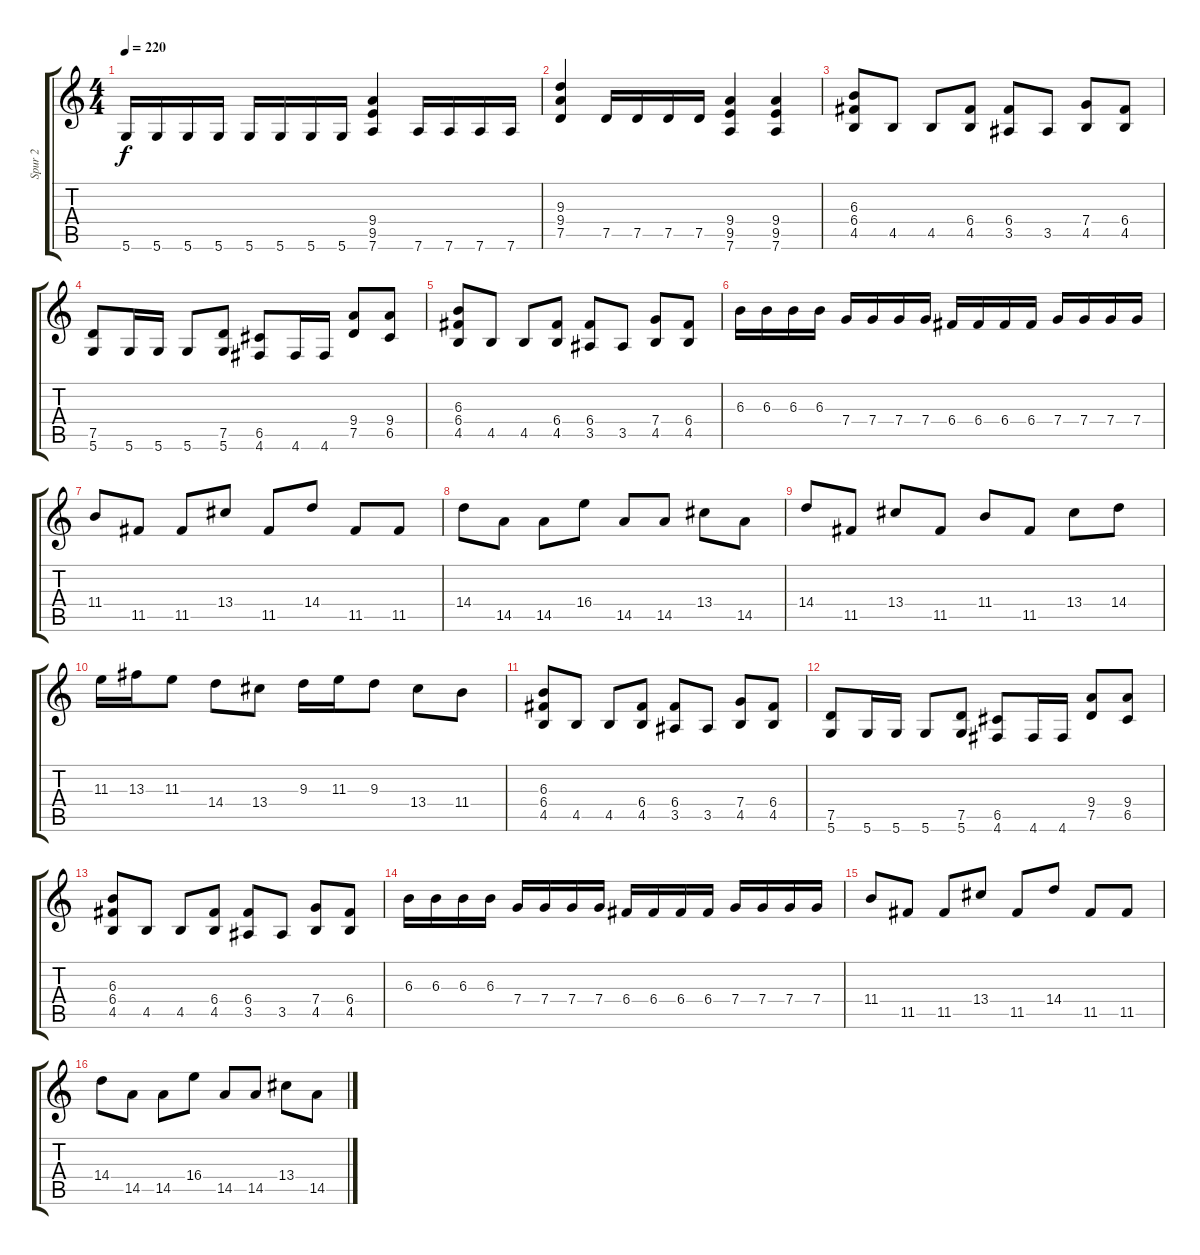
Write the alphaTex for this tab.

\track ("Spur 2" "Spur 2") {instrument distortionguitar}
\staff {score tabs}
\tuning (D4 A3 F3 C3 G2 D2) {hide}
\ts (4 4)
\tempo 220
\clef g2
\ks c
5.6.16{dy f} 5.6.16 5.6.16 5.6.16 5.6.16 5.6.16 5.6.16 5.6.16 (9.4 9.5 7.6).4 7.6.16 7.6.16 7.6.16 7.6.16 |
(9.3 9.4 7.5).4 7.5.16 7.5.16 7.5.16 7.5.16 (9.4 9.5 7.6).4 (9.4 9.5 7.6).4 |
(6.3 6.4 4.5).8 4.5.8 4.5.8 (6.4 4.5).8 (6.4 3.5).8 3.5.8 (7.4 4.5).8 (6.4 4.5).8 |
(7.5 5.6).8 5.6.16 5.6.16 5.6.8 (7.5 5.6).8 (6.5 4.6).8 4.6.16 4.6.16 (9.4 7.5).8 (9.4 6.5).8 |
(6.3 6.4 4.5).8 4.5.8 4.5.8 (6.4 4.5).8 (6.4 3.5).8 3.5.8 (7.4 4.5).8 (6.4 4.5).8 |
6.3.16 6.3.16 6.3.16 6.3.16 7.4.16 7.4.16 7.4.16 7.4.16 6.4.16 6.4.16 6.4.16 6.4.16 7.4.16 7.4.16 7.4.16 7.4.16 |
11.4.8 11.5.8 11.5.8 13.4.8 11.5.8 14.4.8 11.5.8 11.5.8 |
14.4.8 14.5.8 14.5.8 16.4.8 14.5.8 14.5.8 13.4.8 14.5.8 |
14.4.8 11.5.8 13.4.8 11.5.8 11.4.8 11.5.8 13.4.8 14.4.8 |
11.3.16 13.3.16 11.3.8 14.4.8 13.4.8 9.3.16 11.3.16 9.3.8 13.4.8 11.4.8 |
(6.3 6.4 4.5).8 4.5.8 4.5.8 (6.4 4.5).8 (6.4 3.5).8 3.5.8 (7.4 4.5).8 (6.4 4.5).8 |
(7.5 5.6).8 5.6.16 5.6.16 5.6.8 (7.5 5.6).8 (6.5 4.6).8 4.6.16 4.6.16 (9.4 7.5).8 (9.4 6.5).8 |
(6.3 6.4 4.5).8 4.5.8 4.5.8 (6.4 4.5).8 (6.4 3.5).8 3.5.8 (7.4 4.5).8 (6.4 4.5).8 |
6.3.16 6.3.16 6.3.16 6.3.16 7.4.16 7.4.16 7.4.16 7.4.16 6.4.16 6.4.16 6.4.16 6.4.16 7.4.16 7.4.16 7.4.16 7.4.16 |
11.4.8 11.5.8 11.5.8 13.4.8 11.5.8 14.4.8 11.5.8 11.5.8 |
14.4.8 14.5.8 14.5.8 16.4.8 14.5.8 14.5.8 13.4.8 14.5.8
